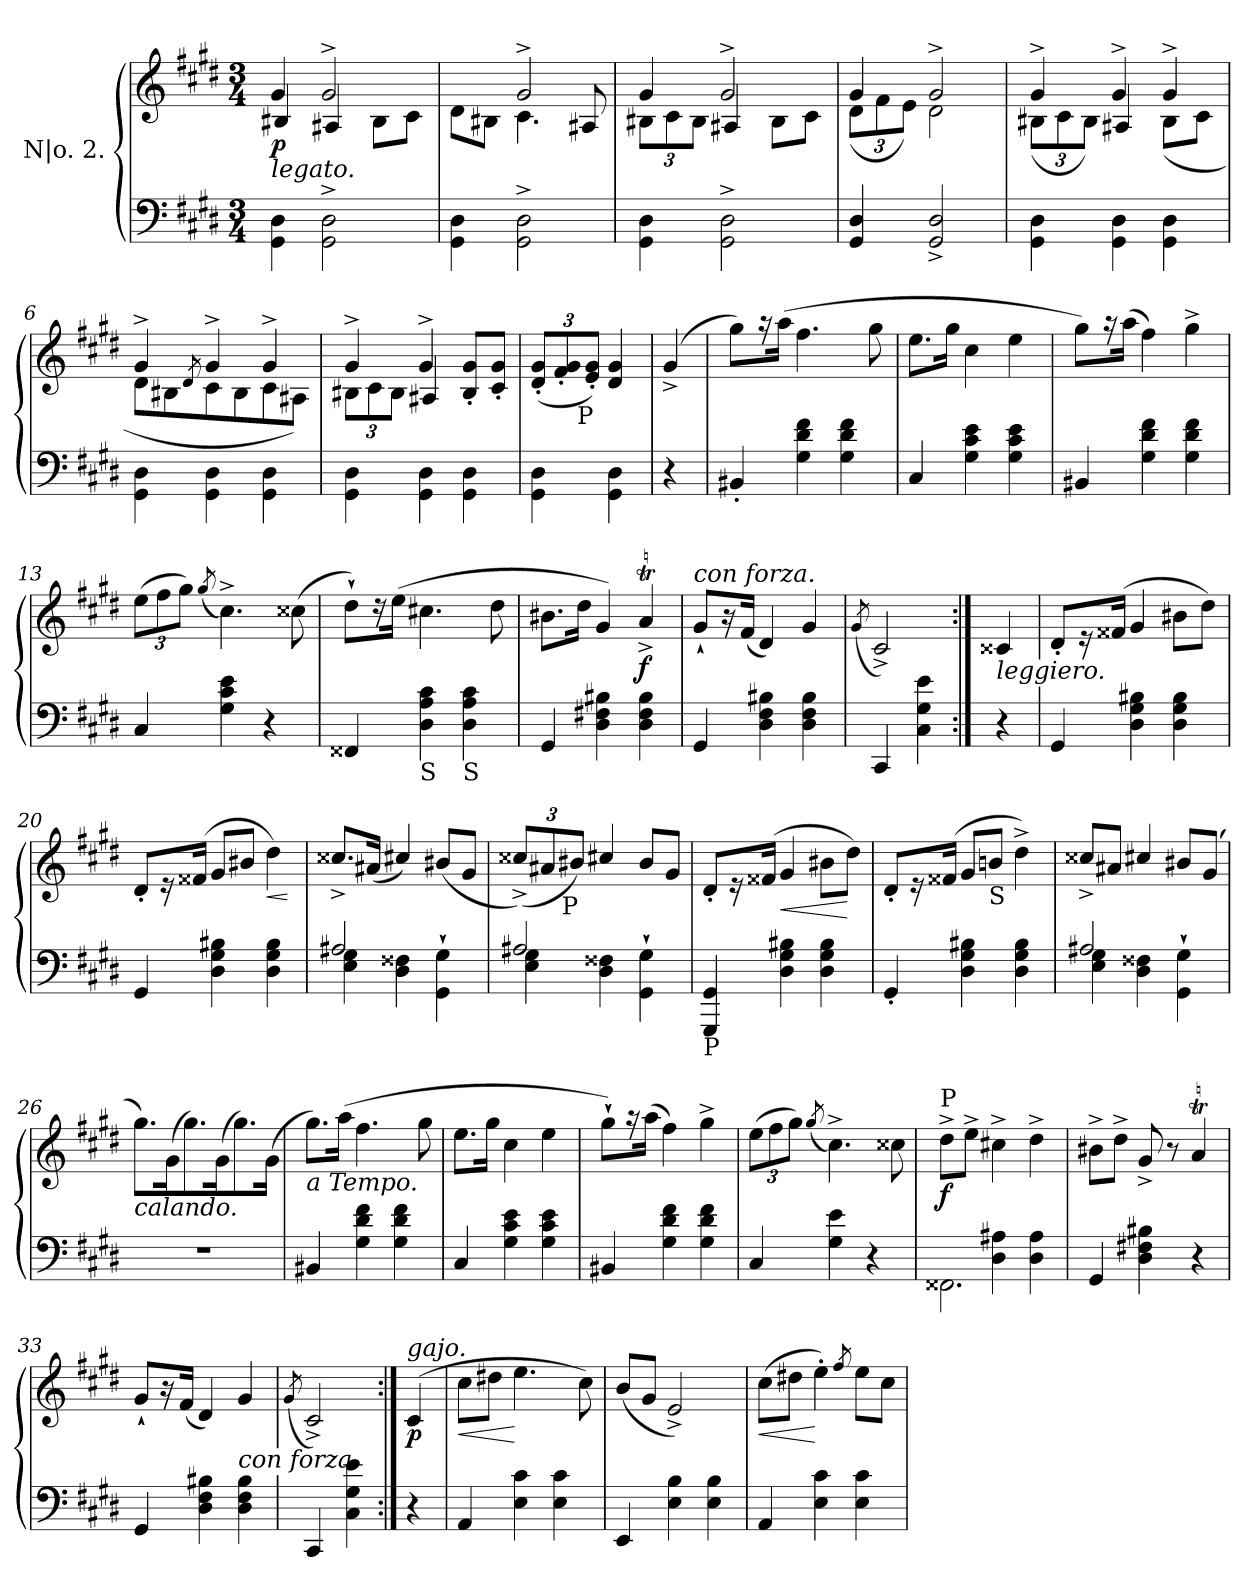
**kern	**kern	**dynam
*part1	*part1	*part1
*staff2	*staff1	*staff1/2
*I"N|o. 2.	*	*
*clefF4	*clefG2	*
*k[f#c#g#d#]	*k[f#c#g#d#]	*
*c#:	*c#:	*
*M3/4	*M3/4	*
=1	=1	=1
*	*^	*
!LO:TX:a:i:t=legato.	!	!	!
!	!	!	!LO:DY:b
4GG#\ 4D#\	4g#/	4B#X/	p
2GG#\^ 2D#\^	2g#^/	4A#X/	.
.	.	8B#\L	.
.	.	8c#\J	.
=2	=2	=2	=2
4GG#\ 4D#\	4ryy	8d#\L	.
.	.	8B#X\J	.
2GG#\^ 2D#\^	2g#^/	4.c#\	.
.	.	8A#X/	.
=3	=3	=3	=3
*	*	*Xbrackettup	*
4GG#\ 4D#\	4g#/	12B#X\L	.
.	.	12c#\	.
.	.	12B#\J	.
2GG#\^ 2D#\^	2g#^/	4A#X/	.
.	.	8B#\L	.
.	.	8c#\J	.
=4	=4	=4	=4
4GG#/ 4D#/	4g#/	(<12d#\L	.
.	.	12f#\	.
.	.	12e\J)	.
2GG#/^ 2D#/^	2g#^/	2d#\	.
=5	=5	=5	=5
4GG#\ 4D#\	4g#^/	(>12B#X\L	.
.	.	12c#\	.
.	.	12B#\J)	.
4GG#\ 4D#\	4g#^/	4A#X/	.
4GG#\ 4D#\	4g#^/	(<8B#\L	.
.	.	8c#\J	.
!!LO:LB:g=z	!!
=6	=6	=6	=6
4GG#\ 4D#\	4g#^/	8d#\L	.
.	.	8B#X\	.
.	8qd#/	.	.
4GG#\ 4D#\	4g#^/	8c#\	.
.	.	8B#\	.
4GG#\ 4D#\	4g#^/	8c#\	.
.	.	8A#X\J)	.
=7	=7	=7	=7
4GG#\ 4D#\	4g#^/	12B#X\L	.
.	.	12c#\	.
.	.	12B#\J	.
4GG#\ 4D#\	4g#^/	4A#X/	.
4GG#\ 4D#\	8B#/' 8g#/'L	4ryy	.
.	8c#/' 8g#/'J	.	.
*	*v	*v	*
=8	=8	=8
4GG#\ 4D#\	(<12d#/' 12g#/'L	.
.	12f#/' 12g#/'	.
!	!LO:TX:b:t=P	!
.	12e/' 12g#/'J)	.
4GG#\ 4D#\	4d#/ 4g#/	.
=9	=9	=9
4r	(>4g#^/	.
=10	=10	=10
4BB#X'/	8gg#\L)	.
.	16r	.
.	(>16aa\Jk	.
4G#\ 4d#\ 4f#\	4.ff#\	.
4G#\ 4d#\ 4f#\	.	.
.	8gg#\	.
=11	=11	=11
4C#/	8.ee\L	.
.	16gg#\Jk	.
4G#\ 4c#\ 4e\	4cc#\	.
4G#\ 4c#\ 4e\	4ee\	.
=12	=12	=12
4BB#X/	8gg#\L)	.
.	16r	.
.	(>16aa\Jk	.
4G#\ 4d#\ 4f#\	4ff#\)	.
4G#\ 4d#\ 4f#\	4gg#^\	.
!!LO:LB:g=z
=13	=13	=13
4C#/	(>12ee\L	.
.	12ff#\	.
.	12gg#\J)	.
.	(<8qgg#/	.
4G#\ 4c#\ 4e\	4.cc#^\)	.
4r	.	.
.	(>8cc##X\	.
=14	=14	=14
4FF##X/	8dd#`\L)	.
.	16rdd	.
.	(>16ee\Jk	.
!LO:TX:b:t=S	!	!
4D#\ 4A\ 4c#\	4.cc#X\	.
!LO:TX:b:t=S	!	!
4D#\ 4A\ 4c#\	.	.
.	8dd#\	.
=15	=15	=15
4GG#/	8.b#X\L	.
.	16dd#\Jk	.
4D#\ 4F#X\ 4B#X\	4g#/)	.
!	!	!LO:DY:b
4D#\ 4F#\ 4B#\	4aT^/	f
=16	=16	=16
!	!LO:TX:a:i:t=con forza.	!
4GG#/	8g#`/L	.
.	16r	.
.	(<16f#/Jk	.
4D#\ 4F#\ 4B#X\	4d#/)	.
4D#\ 4F#\ 4B#\	4g#/	.
=17	=17	=17
.	(<8qg#/	.
4CC#/	2c#^/)	.
4C#\ 4G#\ 4e\	.	.
=18:|!	=18:|!	=18:|!
!	!LO:TX:b:i:t=leggiero.	!
4r	4c##X/	.
=19	=19	=19
4GG#/	8d#'/L	.
.	16r	.
.	(>16f##X/Jk	.
4D#\ 4G#\ 4B#X\	4g#/	.
4D#\ 4G#\ 4B#\	8b#X\L	.
.	8dd#\J)	.
!!LO:LB:g=z
=20	=20	=20
4GG#/	8d#'/L	.
.	16r	.
.	(>16f##X/Jk	.
4D#\ 4G#\ 4B#X\	8g#/L	.
.	8b#X/J	.
!	!	!LO:HP:b
4D#\ 4G#\ 4B#\	4dd#\)	<
.	.	[
=21	=21	=21
*^	*	*
2A#X/	4E\ 4G#\	8.cc##X^/L	.
.	.	(<16a#X/Jk	.
.	4D#\ 4F##X\	4cc#X/)	.
4ryy	4GG#\` 4G#\`	(<8b#X/L	.
.	.	8g#/J	.
=22	=22	=22	=22
2A#X/	4E\ 4G#\	(<12cc##X^/L)	.
.	.	12a#X/	.
!	!	!LO:TX:b:t=P	!
.	.	12b#X/J)	.
.	4D#\ 4F##X\	4cc#X/	.
4ryy	4GG#\` 4G#\`	8b#/L	.
.	.	8g#/J	.
*v	*v	*	*
=23	=23	=23
!LO:TX:b:t=P	!	!
4GGG#/ 4GG#/	8d#'/L	.
.	16r	.
.	(>16f##X/Jk	.
!	!	!LO:HP:b
4D#\ 4G#\ 4B#X\	4g#/	<
4D#\ 4G#\ 4B#\	8b#X\L	.
.	8dd#\J)	[
=24	=24	=24
4GG#'/	8d#'/L	.
.	16r	.
.	(>16f##X/Jk	.
4D#\ 4G#\ 4B#X\	8g#/L	.
!	!LO:TX:b:t=S	!
.	8bn/J	.
4D#\ 4G#\ 4B#\	4dd#^\)	.
!!LO:LB:g=z
=25	=25	=25
*^	*	*
2A#X/	4E\ 4G#\	8cc##X^/L	.
.	.	8a#X/J	.
.	4D#\ 4F##X\	4cc#X/	.
4ryy	4GG#\` 4G#\`	8b#X/L	.
.	.	(>8g#/J	.
*v	*v	*	*
=26	=26	=26
!	!LO:TX:b:i:t=calando.	!
2.r	8.gg#\L)	.
.	(>16g#\K	.
.	8.gg#\)	.
.	(>16g#\K	.
.	8.gg#\)	.
.	(>16g#\Jk	.
=27	=27	=27
!	!LO:TX:b:i:t=a Tempo.	!
4BB#X/	8.gg#\L)	.
.	(>16aa\Jk	.
4G#\ 4d#\ 4f#\	4.ff#\	.
4G#\ 4d#\ 4f#\	.	.
.	8gg#\	.
=28	=28	=28
4C#/	8.ee\L	.
.	16gg#\Jk	.
4G#\ 4c#\ 4e\	4cc#\	.
4G#\ 4c#\ 4e\	4ee\	.
=29	=29	=29
4BB#X/	8gg#`\L)	.
.	16r	.
.	(>16aa\Jk	.
4G#\ 4d#\ 4f#\	4ff#\)	.
4G#\ 4d#\ 4f#\	4gg#^\	.
=30	=30	=30
4C#/	(>12ee\L	.
.	12ff#\	.
.	12gg#\J)	.
.	(<8qgg#/	.
4G#\ 4e\	4.cc#^\)	.
4r	.	.
.	8cc##X\	.
!!LO:PB:g=z
=31	=31	=31
*^	*	*
!	!	!LO:TX:a:t=P	!
!	!	!	!LO:DY:b
4ryy	2.FF##X\	8dd#^\L	f
.	.	8ee^\J	.
4D#\ 4A#X\	.	4cc#X^\	.
4D#\ 4A#\	.	4dd#^\	.
*v	*v	*	*
=32	=32	=32
4GG#/	8b#X^\L	.
.	8dd#^\J	.
4D#\ 4F#X\ 4B#X\	8g#^/	.
.	8r	.
4r	4aT/	.
=33	=33	=33
4GG#/	8g#`/L	.
.	16r	.
.	(<16f#/Jk	.
4D#\ 4F#\ 4B#X\	4d#/)	.
!	!LO:TX:b:i:t=con forza.	!
4D#\ 4F#\ 4B#\	4g#/	.
=34	=34	=34
.	(<8qg#/	.
4CC#/	2c#^/)	.
4C#\ 4G#\ 4e\	.	.
=35:|!	=35:|!	=35:|!
!	!LO:TX:a:i:t=gajo.	!
!	!	!LO:DY:b
4r	(>4c#/	p
=36	=36	=36
!	!	!LO:HP:b
4AA/	8cc#\L	<
.	8dd#X\J	.
4E\ 4c#\	4.ee\	[
4E\ 4c#\	.	.
.	8cc#\)	.
=37	=37	=37
4EE/	(<8b/L	.
.	8g#/J	.
4E\ 4B\	2e^/)	.
4E\ 4B\	.	.
=38	=38	=38
!	!	!LO:HP:b
4AA/	(>8cc#\L	<
.	8dd#X\J	.
4E\ 4c#\	4ee'\)	[
.	8qff#/	.
4E\ 4c#\	8ee\L	.
.	8cc#\J	.
=	=	=
*-	*-	*-
